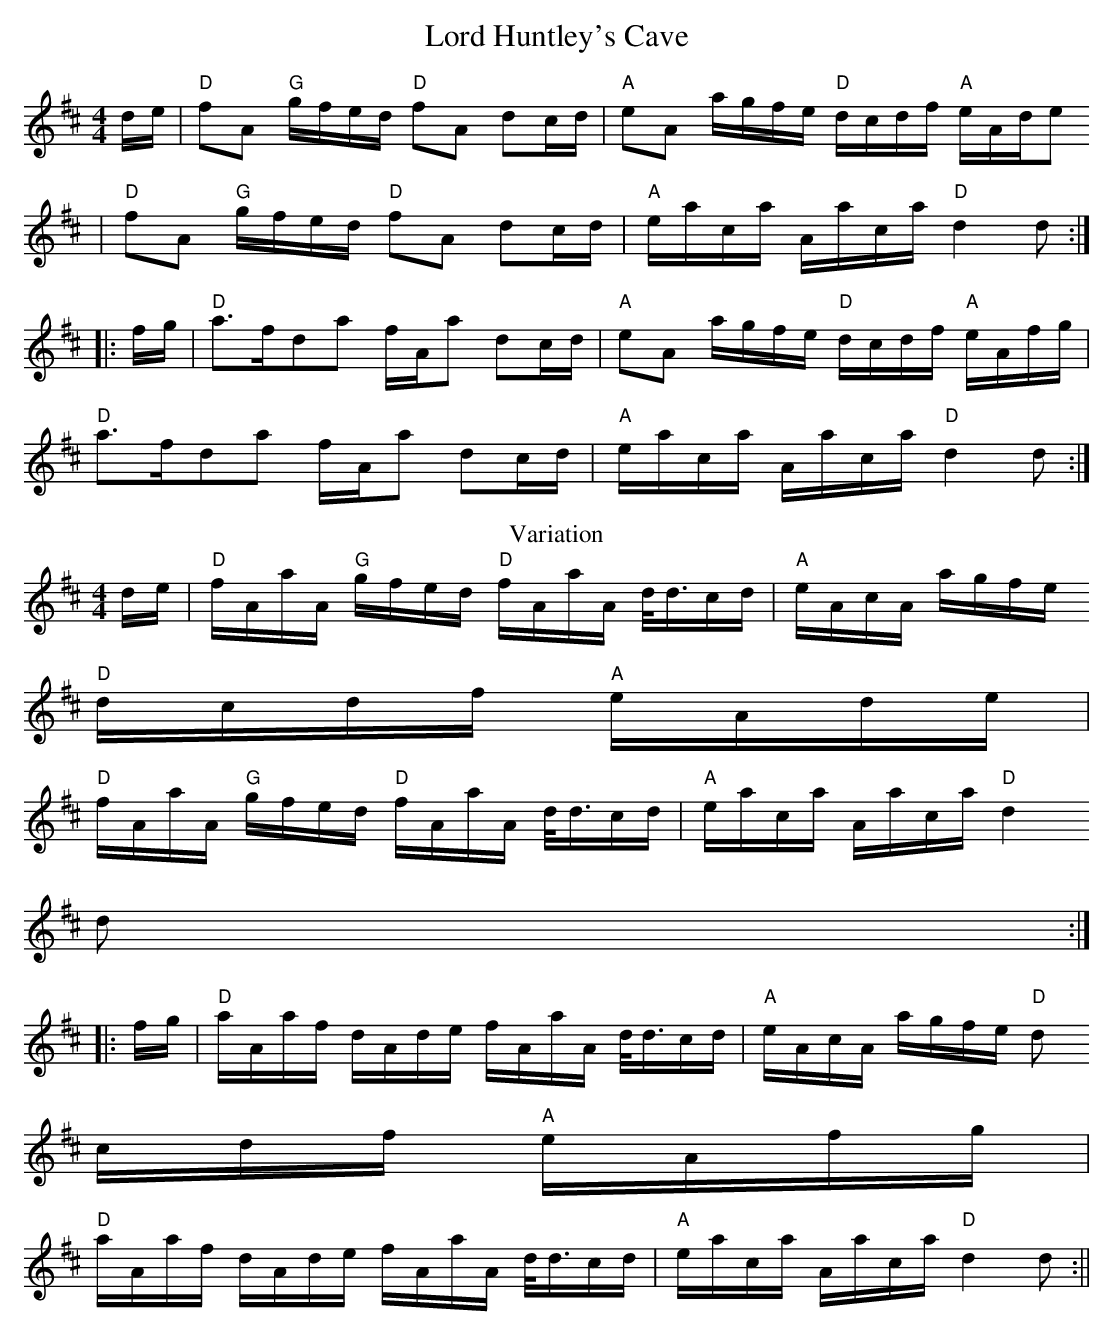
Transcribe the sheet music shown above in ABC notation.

X:1
T:Lord Huntley's Cave
M:4/4
L:1/8
K:D
C:J. Scott Skinner
d/e/|"D"fA "G"g/f/e/d/ "D"fA dc/d/|"A"eA a/g/f/e/ "D"d/c/d/f/ "A"e/A/d/e
/|
"D"fA "G"g/f/e/d/ "D"fA dc/d/|"A"e/a/c/a/ A/a/c/a/ "D"d2 d:|
|:f/g/|"D"a>fda f/A/a dc/d/|"A"eA a/g/f/e/ "D"d/c/d/f/ "A"e/A/f/g/|
"D"a>fda f/A/a dc/d/|"A"e/a/c/a/ A/a/c/a/ "D"d2 d:|
T:Variation
d/e/|"D"f/A/a/A/ "G"g/f/e/d/ "D"f/A/a/A/ d/<d/c/d/|"A"e/A/c/A/ a/g/f/e/
"D"d/c/d/f/ "A"e/A/d/e/|
"D"f/A/a/A/ "G"g/f/e/d/ "D"f/A/a/A/ d/<d/c/d/|"A"e/a/c/a/ A/a/c/a/ "D"d2
 d:|
|:f/g/|"D"a/A/a/f/ d/A/d/e/ f/A/a/A/ d/<d/c/d/|"A"e/A/c/A/ a/g/f/e/ "D"d
/c/d/f/ "A"e/A/f/g/|
"D"a/A/a/f/ d/A/d/e/ f/A/a/A/ d/<d/c/d/|"A"e/a/c/a/ A/a/c/a/ "D"d2 d:||
